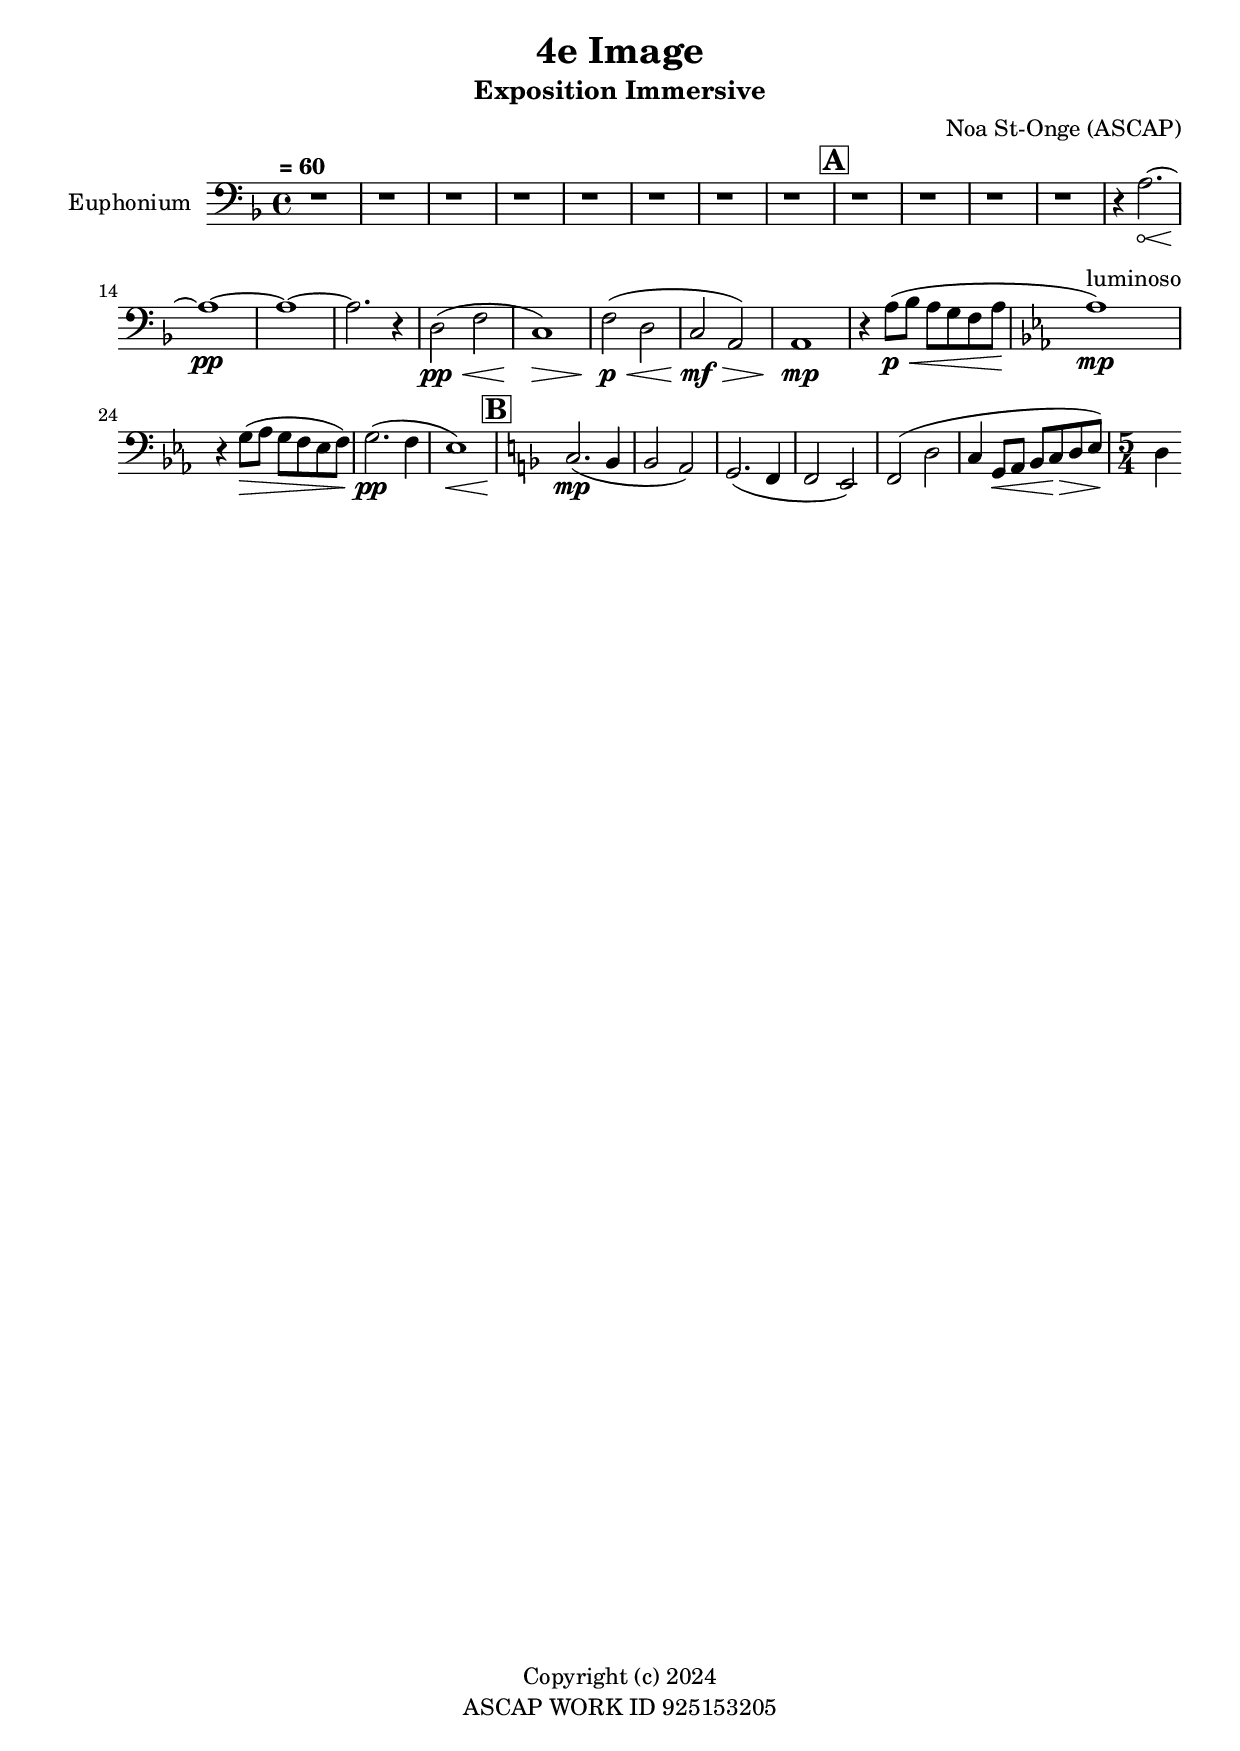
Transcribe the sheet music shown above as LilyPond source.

euphonium = \relative c {
  \time 4/4
  \tempo " = 60"
  \key f \major

  \set Score.rehearsalMarkFormatter = #format-mark-box-alphabet

  \repeat unfold 8 { r1 } \mark \default
  \repeat unfold 4 { r1 } r4

  \once \override Hairpin.circled-tip = ##t
  a'2.\< ~ a1\!\pp ~ a1 ~ a2. r4

  d,2\pp\<( f2 c1)\>
  f2\!\p\<( d2 c2\!\mf\> a2) a1\!\mp

  r4 a'8(\<\p bes a g f a
  \key ees \major
  aes1\!\mp^"luminoso")

  r4 g8(\> aes g f ees f) g2.(\pp f4 ees1)\<

  %%%%% C %%%%%
  \mark \default
  \key f \major

  c2.(\mp bes4 bes2 a2)
  g2.( f4 f2 e2)
  f2( d'2 c4 g8\< a8 bes8 c8\> d8 e8) \time 5/4 d4\!
}

euphoniumPart = \new Staff \with {
  instrumentName = "Euphonium"
  shortInstrumentName = "Euph."
  midiInstrument = "tuba"
} { \clef bass \euphonium }

euphoniumBookPart = \new Staff \with {
  instrumentName = "Euphonium"
  shortInstrumentName = ""
  midiInstrument = "tuba"
} { \clef bass \euphonium }

\book {
  \bookOutputName "Euphonium"
  \header {
  title = "4e Image"
  subtitle = "Exposition Immersive"
  composer = "Noa St-Onge (ASCAP)"
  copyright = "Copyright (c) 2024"
  % Remove default LilyPond tagline
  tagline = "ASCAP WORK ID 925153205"
}
  \score {
    <<
      \euphoniumBookPart
    >>
    \layout {
      indent = 25
      short-indent = 10
    }

    \midi {
      \tempo 4=60
    }
  }
}